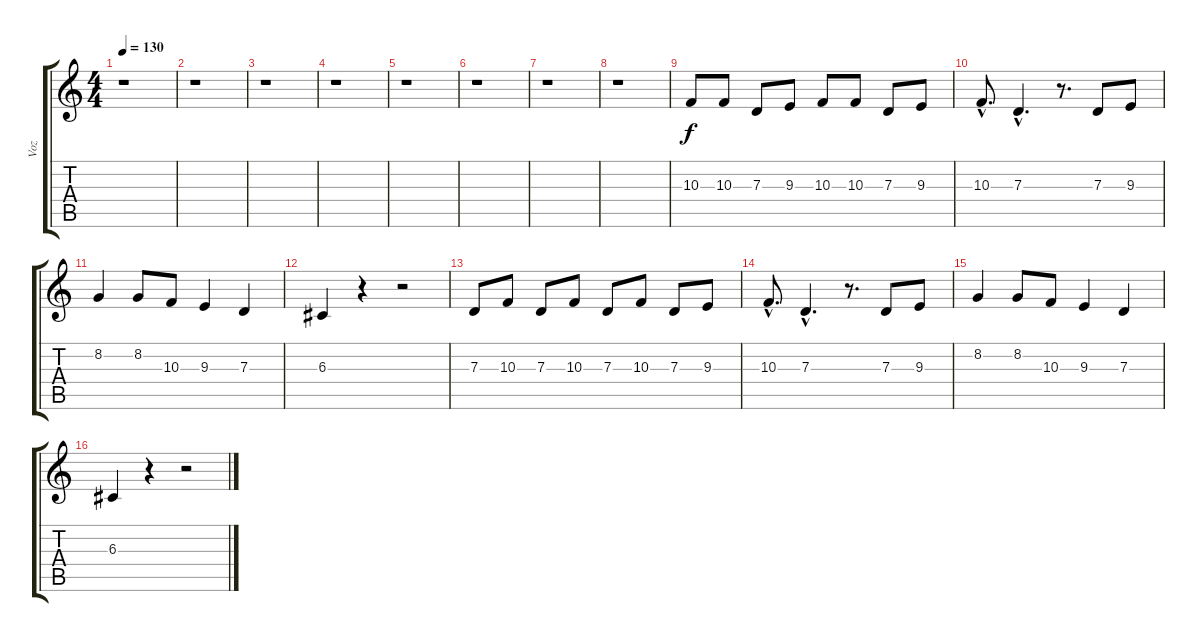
\track ("Voz" "Voz") {instrument lead8bassandlead}
\staff {score tabs}
\tuning (E4 B3 G3 D3 A2 E2) {hide}
\ts (4 4)
\tempo 130
\clef g2
\ks c
r.1{dy f instrument lead8bassandlead} |
r.1 |
r.1 |
r.1 |
r.1 |
r.1 |
r.1 |
r.1 |
10.3.8 10.3.8 7.3.8 9.3.8 10.3.8 10.3.8 7.3.8 9.3.8 |
10.3{hac}.8{d} 7.3{hac}.4{d} r.8{d} 7.3.8 9.3.8 |
8.2.4 8.2.8 10.3.8 9.3.4 7.3.4 |
6.3.4 r.4 r.2 |
7.3.8 10.3.8 7.3.8 10.3.8 7.3.8 10.3.8 7.3.8 9.3.8 |
10.3{hac}.8{d} 7.3{hac}.4{d} r.8{d} 7.3.8 9.3.8 |
8.2.4 8.2.8 10.3.8 9.3.4 7.3.4 |
6.3.4 r.4 r.2
